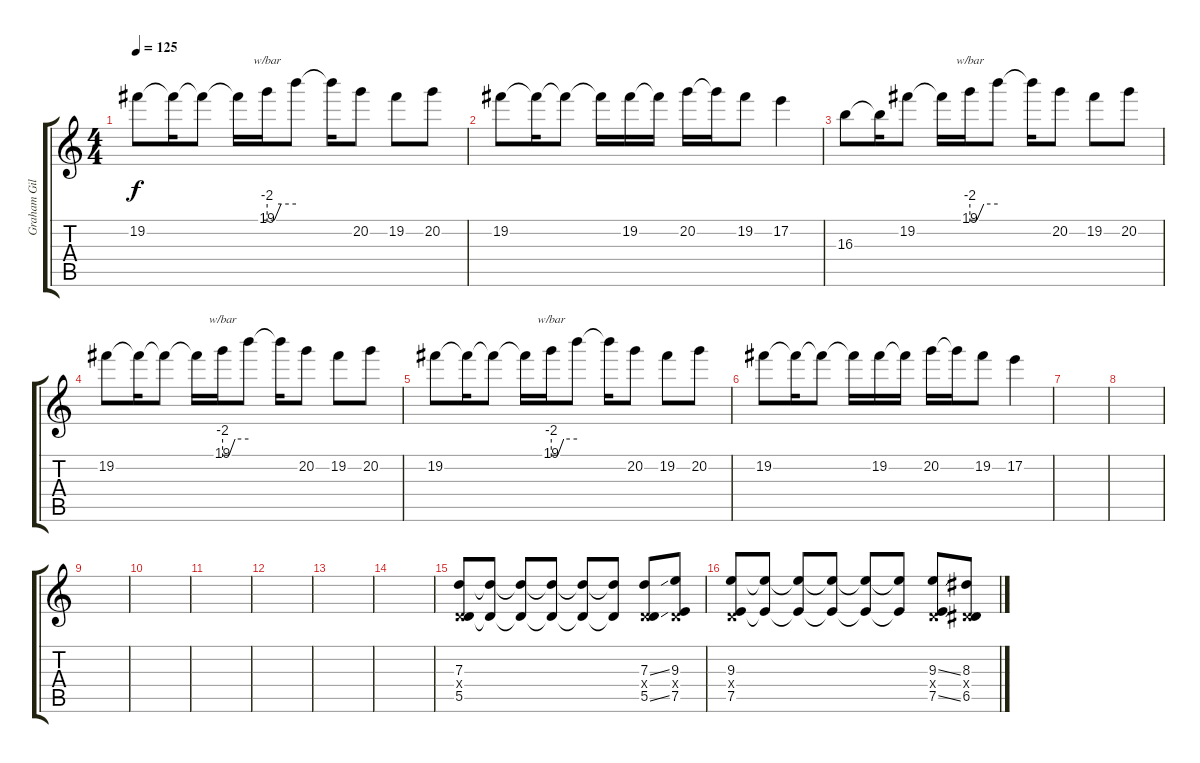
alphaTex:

\track ("Graham Gillespie" "Graham Gil") {instrument distortionguitar}
\staff {score tabs}
\tuning (E4 B3 G3 D3 A2 D2) {hide}
\ts (4 4)
\tempo 125
\clef g2
\ks c
19.2.8{dy f} 19.2{t}.16 19.2{t}.8 19.2{t}.16 19.1.16{tbe (custom default 0 -8 15 -8 29 0 60 0)} 19.1{t}.8 19.1{t}.16 20.2.8 19.2.8 20.2.8 |
19.2.8 19.2{t}.16 19.2{t}.8 19.2{t}.16 19.2.16 19.2{t}.16 20.2.16 20.2{t}.16 19.2.8 17.2.4 |
16.3.8{instrument distortionguitar} 16.3{t}.16 19.2.8 19.2{t}.16 19.1.16{tbe (custom default 0 -8 15 -8 30 0 60 0)} 19.1{t}.8 19.1{t}.16 20.2.8 19.2.8 20.2.8 |
19.2.8 19.2{t}.16 19.2{t}.8 19.2{t}.16 19.1.16{tbe (custom default 0 -8 15 -8 29 0 60 0)} 19.1{t}.8 19.1{t}.16 20.2.8 19.2.8 20.2.8 |
19.2.8 19.2{t}.16 19.2{t}.8 19.2{t}.16 19.1.16{tbe (custom default 0 -8 15 -8 29 0 60 0)} 19.1{t}.8 19.1{t}.16 20.2.8 19.2.8 20.2.8 |
19.2.8 19.2{t}.16 19.2{t}.8 19.2{t}.16 19.2.16 19.2{t}.16 20.2.16 20.2{t}.16 19.2.8 17.2.4 |
|
|
|
|
|
|
|
|
(7.3 0.4{x} 5.5).8 (7.3{t} 5.5{t}).8 (7.3{t} 5.5{t}).8 (7.3{t} 5.5{t}).8 (7.3{t} 5.5{t}).8 (7.3{t} 5.5{t}).8 (7.3{ss} 0.4{x} 5.5{ss}).8 (9.3 0.4{x} 7.5).8 |
(9.3 0.4{x} 7.5).8 (9.3{t} 7.5{t}).8 (9.3{t} 7.5{t}).8 (9.3{t} 7.5{t}).8 (9.3{t} 7.5{t}).8 (9.3{t} 7.5{t}).8 (9.3{ss} 0.4{x} 7.5{ss}).8 (8.3 0.4{x} 6.5).8
